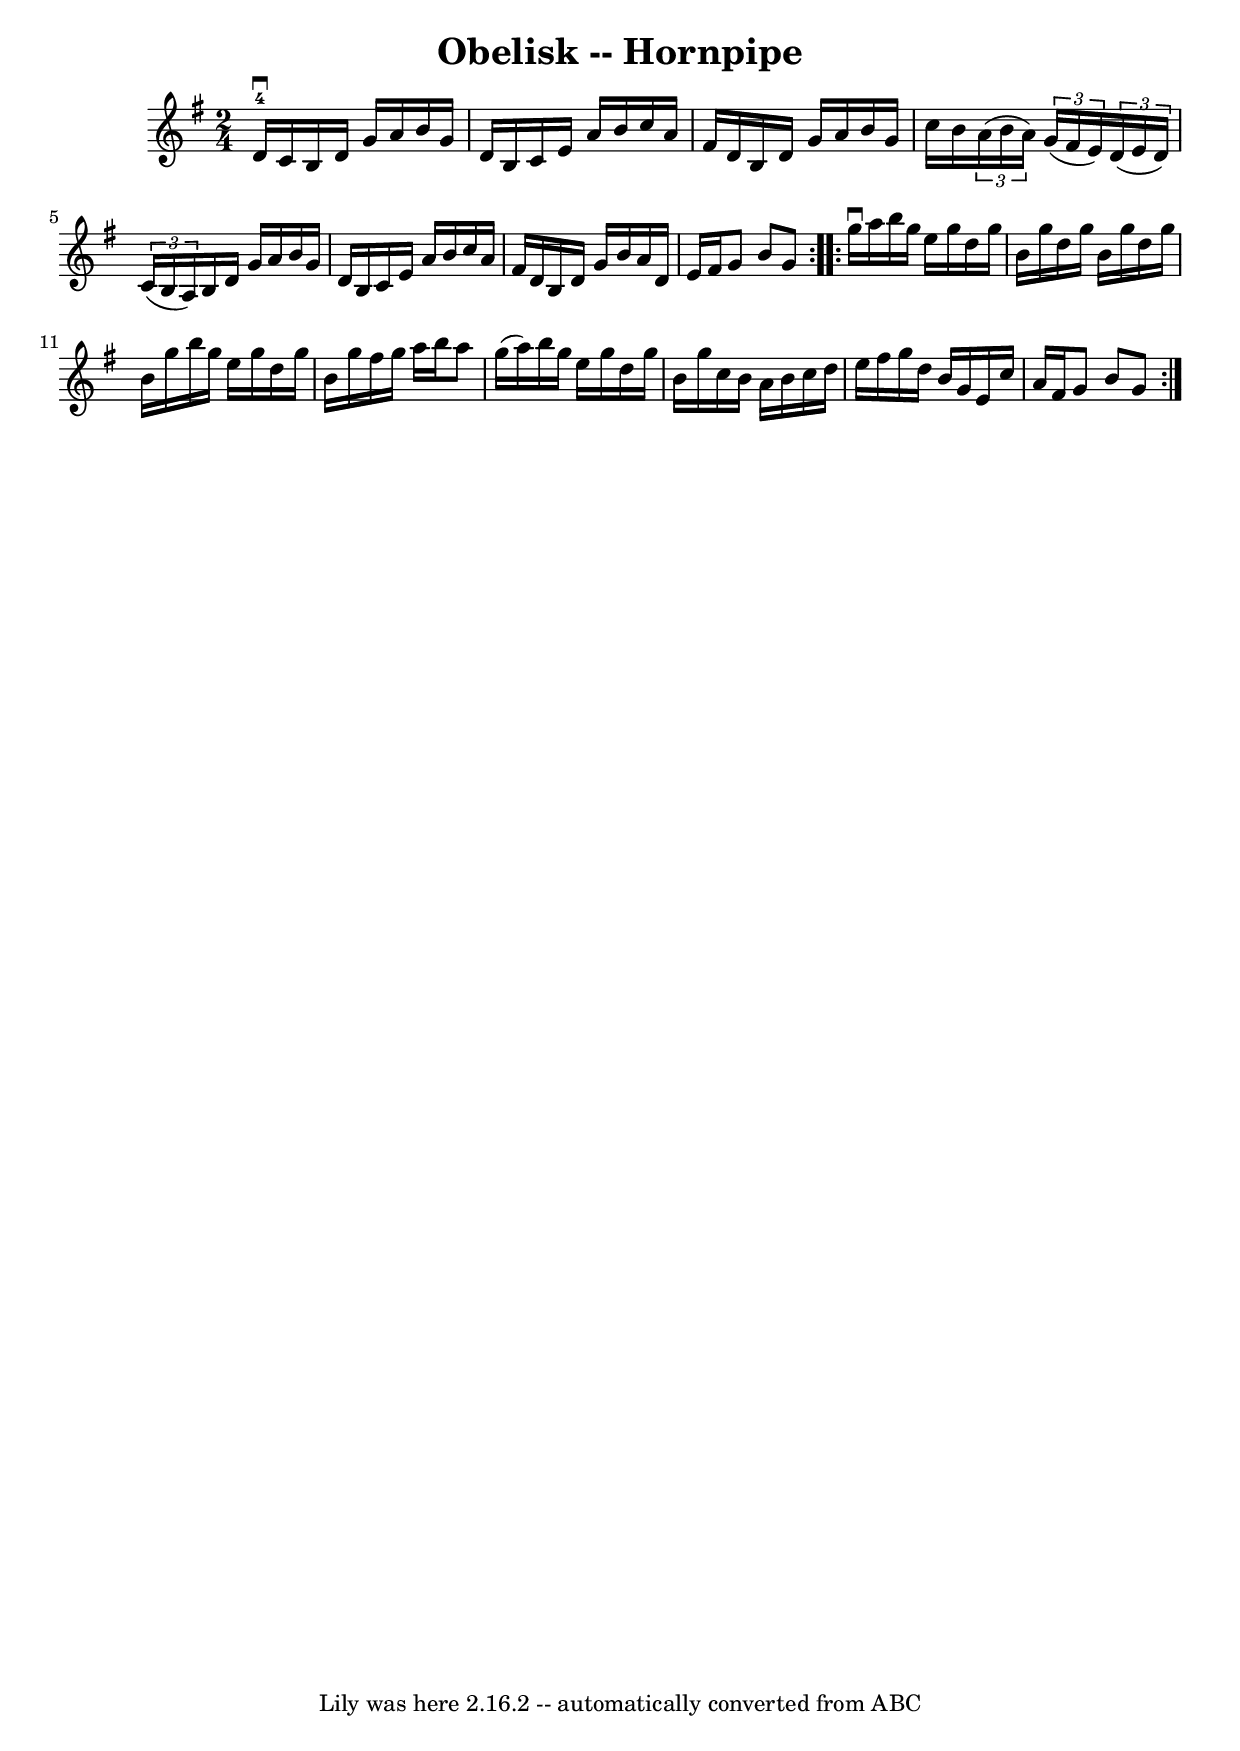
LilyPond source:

\version "2.16.2"
\include "Mammoth.ily"
\header {
	%% book = "Cole's 1000 Fiddle Tunes"
	crossRefNumber = "1"
	footnotes = ""
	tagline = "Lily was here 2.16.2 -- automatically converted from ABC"
	title = "Obelisk -- Hornpipe"
}
voicedefault =  {


\repeat volta 2 {
\time 2/4 
\key g \major d'16-4^\downbow c'16  |
 b16 d'16   
 g'16 a'16 b'16 g'16 d'16 b16  |
 c'16 e'16 a'16   
 b'16 c''16 a'16 fis'16 d'16  |
 b16 d'16 g'16    
a'16 b'16 g'16 c''16 b'16  |
   \times 2/3 { a'16 (b'16  
 a'16) }   \times 2/3 { g'16 (fis'16 e'16) }   \times 2/3 {   
d'16 (e'16 d'16) }   \times 2/3 { c'16 (b16 a16) } |
 
 b16 d'16 g'16 a'16 b'16 g'16 d'16 b16  |
 c'16 
 e'16 a'16 b'16 c''16 a'16 fis'16 d'16  |
 b16    
d'16 g'16 b'16 a'16 d'16 e'16 fis'16  |
 g'8 b'8   
 g'8  }     \repeat volta 2 { g''16^\downbow a''16  |
 b''16    
g''16 e''16 g''16 d''16 g''16 b'16 g''16  |
 d''16    
g''16 b'16 g''16 d''16 g''16 b'16 g''16  |
 b''16    
g''16 e''16 g''16 d''16 g''16 b'16 g''16  |
 fis''16  
 g''16 a''16 b''16 a''8 g''16 (a''16) |
 b''16    
g''16 e''16 g''16 d''16 g''16 b'16 g''16  |
 c''16    
b'16 a'16 b'16 c''16 d''16 e''16 fis''16  |
 g''16    
d''16 b'16 g'16 e'16 c''16 a'16 fis'16  |
 g'8 b'8 
 g'8  }   
}

\score{
    <<

	\context Staff="default"
	{
	    \voicedefault 
	}

    >>
	\layout {
	}
	\midi {}
}
